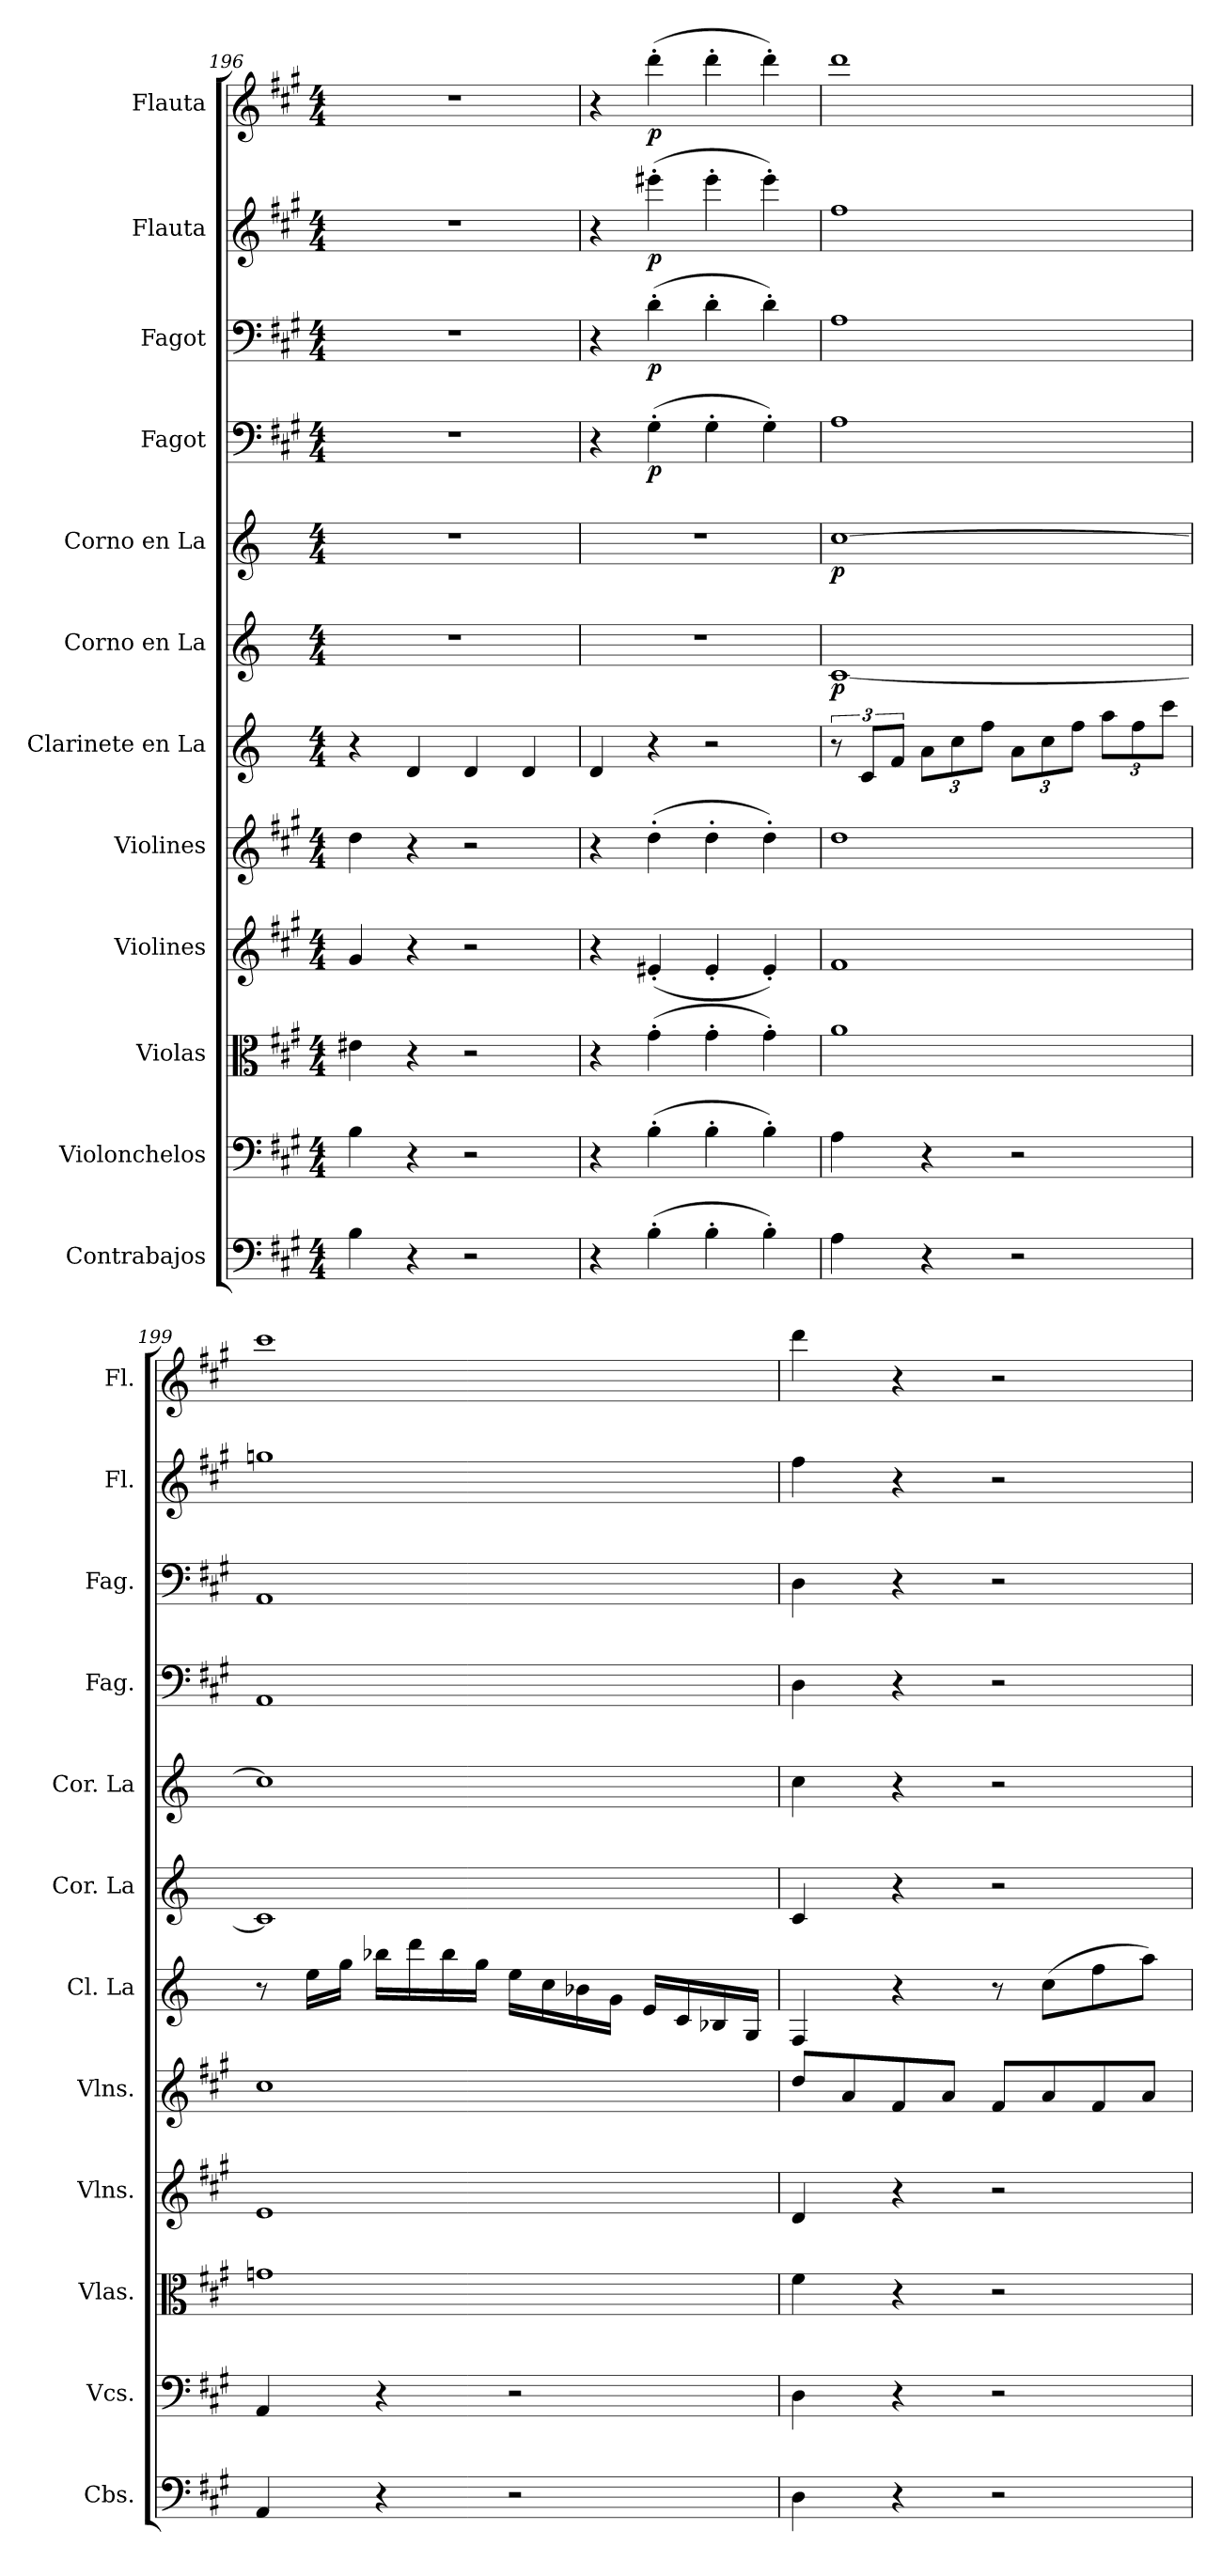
**kern	**kern	**kern	**kern	**kern	**kern	**kern	**dynam	**kern	**dynam	**kern	**dynam	**kern	**dynam	**kern	**dynam	**kern	**dynam
*part12	*part11	*part10	*part9	*part8	*part7	*part6	*part6	*part5	*part5	*part4	*part4	*part3	*part3	*part2	*part2	*part1	*part1
*staff12	*staff11	*staff10	*staff9	*staff8	*staff7	*staff6	*staff6	*staff5	*staff5	*staff4	*staff4	*staff3	*staff3	*staff2	*staff2	*staff1	*staff1
*I"Contrabajos	*I"Violonchelos	*I"Violas	*I"Violines	*I"Violines	*I"Clarinete en La	*I"Corno en La	*	*I"Corno en La	*	*I"Fagot	*	*I"Fagot	*	*I"Flauta	*	*I"Flauta	*
*I'Cbs.	*I'Vcs.	*I'Vlas.	*I'Vlns.	*I'Vlns.	*I'Cl. La	*I'Cor. La	*	*I'Cor. La	*	*I'Fag.	*	*I'Fag.	*	*I'Fl.	*	*I'Fl.	*
*clefF4	*clefF4	*clefC3	*clefG2	*clefG2	*clefG2	*clefG2	*	*clefG2	*	*clefF4	*	*clefF4	*	*clefG2	*	*clefG2	*
*ITrd7c12	*	*	*	*	*ITrd2c3	*ITrd2c3	*	*ITrd2c3	*	*	*	*	*	*	*	*	*
*k[f#c#g#]	*k[f#c#g#]	*k[f#c#g#]	*k[f#c#g#]	*k[f#c#g#]	*k[f#c#g#]	*k[f#c#g#]	*	*k[f#c#g#]	*	*k[f#c#g#]	*	*k[f#c#g#]	*	*k[f#c#g#]	*	*k[f#c#g#]	*
*M4/4	*M4/4	*M4/4	*M4/4	*M4/4	*M4/4	*M4/4	*	*M4/4	*	*M4/4	*	*M4/4	*	*M4/4	*	*M4/4	*
=196	=196	=196	=196	=196	=196	=196	=196	=196	=196	=196	=196	=196	=196	=196	=196	=196	=196
4BB\	4B\	4e#X\	4g#/	4dd\	4r	1r	.	1r	.	1r	.	1r	.	1r	.	1r	.
4r	4r	4r	4r	4r	4B/	.	.	.	.	.	.	.	.	.	.	.	.
2r	2r	2r	2r	2r	4B/	.	.	.	.	.	.	.	.	.	.	.	.
.	.	.	.	.	4B/	.	.	.	.	.	.	.	.	.	.	.	.
=197	=197	=197	=197	=197	=197	=197	=197	=197	=197	=197	=197	=197	=197	=197	=197	=197	=197
4r	4r	4r	4r	4r	4B/	1r	.	1r	.	4r	.	4r	.	4r	.	4r	.
!	!	!	!	!	!	!	!	!	!	!	!LO:DY:b	!	!LO:DY:b	!	!LO:DY:b	!	!LO:DY:b
(>4BB'\	(>4B'\	(>4g#'\	(<4e#X'/	(>4dd'\	4r	.	.	.	.	(>4G#'\	p	(>4d'\	p	(>4eee#X'\	p	(>4ddd'\	p
4BB'\	4B'\	4g#'\	4e#'/	4dd'\	2r	.	.	.	.	4G#'\	.	4d'\	.	4eee#'\	.	4ddd'\	.
4BB'\)	4B'\)	4g#'\)	4e#'/)	4dd'\)	.	.	.	.	.	4G#'\)	.	4d'\)	.	4eee#'\)	.	4ddd'\)	.
!!LO:PB:g=z
=198	=198	=198	=198	=198	=198	=198	=198	=198	=198	=198	=198	=198	=198	=198	=198	=198	=198
!	!	!	!	!	!	!	!LO:DY:b	!	!LO:DY:b	!	!	!	!	!	!	!	!
4AA\	4A\	1a	1f#	1dd	12r	[1A	p	[1a	p	1A	.	1A	.	1ff#	.	1ddd	.
.	.	.	.	.	12A/L	.	.	.	.	.	.	.	.	.	.	.	.
.	.	.	.	.	12d/J	.	.	.	.	.	.	.	.	.	.	.	.
*	*	*	*	*	*Xbrackettup	*	*	*	*	*	*	*	*	*	*	*	*
4r	4r	.	.	.	12f#\L	.	.	.	.	.	.	.	.	.	.	.	.
.	.	.	.	.	12a\	.	.	.	.	.	.	.	.	.	.	.	.
.	.	.	.	.	12dd\J	.	.	.	.	.	.	.	.	.	.	.	.
2r	2r	.	.	.	12f#\L	.	.	.	.	.	.	.	.	.	.	.	.
.	.	.	.	.	12a\	.	.	.	.	.	.	.	.	.	.	.	.
.	.	.	.	.	12dd\J	.	.	.	.	.	.	.	.	.	.	.	.
.	.	.	.	.	12ff#\L	.	.	.	.	.	.	.	.	.	.	.	.
.	.	.	.	.	12dd\	.	.	.	.	.	.	.	.	.	.	.	.
.	.	.	.	.	12aa\J	.	.	.	.	.	.	.	.	.	.	.	.
=199	=199	=199	=199	=199	=199	=199	=199	=199	=199	=199	=199	=199	=199	=199	=199	=199	=199
4AAA/	4AA/	1gn	1e	1cc#	8r	1A]	.	1a]	.	1AA	.	1AA	.	1ggn	.	1ccc#	.
.	.	.	.	.	16cc#\LL	.	.	.	.	.	.	.	.	.	.	.	.
.	.	.	.	.	16ee\JJ	.	.	.	.	.	.	.	.	.	.	.	.
4r	4r	.	.	.	16ggn\LL	.	.	.	.	.	.	.	.	.	.	.	.
.	.	.	.	.	16bb\	.	.	.	.	.	.	.	.	.	.	.	.
.	.	.	.	.	16gg\	.	.	.	.	.	.	.	.	.	.	.	.
.	.	.	.	.	16ee\JJ	.	.	.	.	.	.	.	.	.	.	.	.
2r	2r	.	.	.	16cc#\LL	.	.	.	.	.	.	.	.	.	.	.	.
.	.	.	.	.	16a\	.	.	.	.	.	.	.	.	.	.	.	.
.	.	.	.	.	16gn\	.	.	.	.	.	.	.	.	.	.	.	.
.	.	.	.	.	16e\JJ	.	.	.	.	.	.	.	.	.	.	.	.
.	.	.	.	.	16c#/LL	.	.	.	.	.	.	.	.	.	.	.	.
.	.	.	.	.	16A/	.	.	.	.	.	.	.	.	.	.	.	.
.	.	.	.	.	16Gn/	.	.	.	.	.	.	.	.	.	.	.	.
.	.	.	.	.	16E/JJ	.	.	.	.	.	.	.	.	.	.	.	.
=200	=200	=200	=200	=200	=200	=200	=200	=200	=200	=200	=200	=200	=200	=200	=200	=200	=200
4DD\	4D\	4f#\	4d/	8dd/L	4D/	4A/	.	4a\	.	4D\	.	4D\	.	4ff#\	.	4ddd\	.
.	.	.	.	8a/	.	.	.	.	.	.	.	.	.	.	.	.	.
4r	4r	4r	4r	8f#/	4r	4r	.	4r	.	4r	.	4r	.	4r	.	4r	.
.	.	.	.	8a/J	.	.	.	.	.	.	.	.	.	.	.	.	.
2r	2r	2r	2r	8f#/L	8r	2r	.	2r	.	2r	.	2r	.	2r	.	2r	.
.	.	.	.	8a/	(>8a\L	.	.	.	.	.	.	.	.	.	.	.	.
.	.	.	.	8f#/	8dd\	.	.	.	.	.	.	.	.	.	.	.	.
.	.	.	.	8a/J	8ff#\J)	.	.	.	.	.	.	.	.	.	.	.	.
=	=	=	=	=	=	=	=	=	=	=	=	=	=	=	=	=	=
*-	*-	*-	*-	*-	*-	*-	*-	*-	*-	*-	*-	*-	*-	*-	*-	*-	*-
